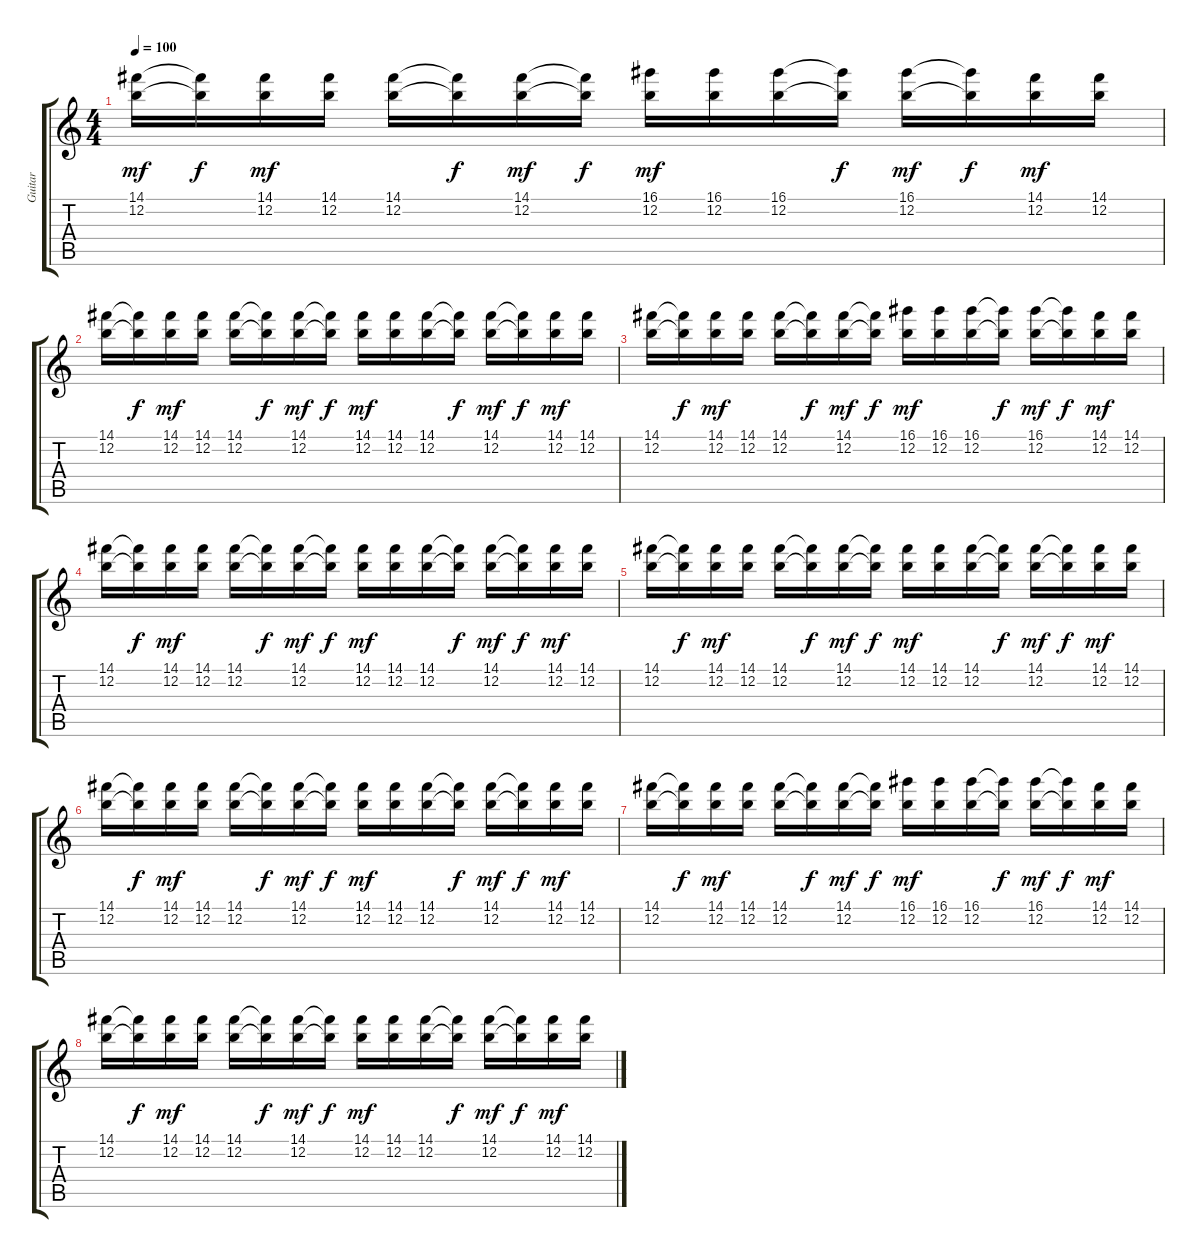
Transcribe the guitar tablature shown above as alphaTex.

\track ("Guitar " "Guitar ") {instrument acousticguitarsteel}
\staff {score tabs}
\tuning (E4 B3 G3 D3 A2 E2) {hide}
\ts (4 4)
\tempo 100
\clef g2
\ks c
(14.1 12.2).16{dy mf} (14.1{t} 12.2{t}).16{dy f} (14.1 12.2).16{dy mf} (14.1 12.2).16 (14.1 12.2).16 (14.1{t} 12.2{t}).16{dy f} (14.1 12.2).16{dy mf} (14.1{t} 12.2{t}).16{dy f} (16.1 12.2).16{dy mf} (16.1 12.2).16 (16.1 12.2).16 (16.1{t} 12.2{t}).16{dy f} (16.1 12.2).16{dy mf} (16.1{t} 12.2{t}).16{dy f} (14.1 12.2).16{dy mf} (14.1 12.2).16 |
(14.1 12.2).16 (14.1{t} 12.2{t}).16{dy f} (14.1 12.2).16{dy mf} (14.1 12.2).16 (14.1 12.2).16 (14.1{t} 12.2{t}).16{dy f} (14.1 12.2).16{dy mf} (14.1{t} 12.2{t}).16{dy f} (14.1 12.2).16{dy mf} (14.1 12.2).16 (14.1 12.2).16 (14.1{t} 12.2{t}).16{dy f} (14.1 12.2).16{dy mf} (14.1{t} 12.2{t}).16{dy f} (14.1 12.2).16{dy mf} (14.1 12.2).16 |
(14.1 12.2).16 (14.1{t} 12.2{t}).16{dy f} (14.1 12.2).16{dy mf} (14.1 12.2).16 (14.1 12.2).16 (14.1{t} 12.2{t}).16{dy f} (14.1 12.2).16{dy mf} (14.1{t} 12.2{t}).16{dy f} (16.1 12.2).16{dy mf} (16.1 12.2).16 (16.1 12.2).16 (16.1{t} 12.2{t}).16{dy f} (16.1 12.2).16{dy mf} (16.1{t} 12.2{t}).16{dy f} (14.1 12.2).16{dy mf} (14.1 12.2).16 |
(14.1 12.2).16 (14.1{t} 12.2{t}).16{dy f} (14.1 12.2).16{dy mf} (14.1 12.2).16 (14.1 12.2).16 (14.1{t} 12.2{t}).16{dy f} (14.1 12.2).16{dy mf} (14.1{t} 12.2{t}).16{dy f} (14.1 12.2).16{dy mf} (14.1 12.2).16 (14.1 12.2).16 (14.1{t} 12.2{t}).16{dy f} (14.1 12.2).16{dy mf} (14.1{t} 12.2{t}).16{dy f} (14.1 12.2).16{dy mf} (14.1 12.2).16 |
(14.1 12.2).16 (14.1{t} 12.2{t}).16{dy f} (14.1 12.2).16{dy mf} (14.1 12.2).16 (14.1 12.2).16 (14.1{t} 12.2{t}).16{dy f} (14.1 12.2).16{dy mf} (14.1{t} 12.2{t}).16{dy f} (14.1 12.2).16{dy mf} (14.1 12.2).16 (14.1 12.2).16 (14.1{t} 12.2{t}).16{dy f} (14.1 12.2).16{dy mf} (14.1{t} 12.2{t}).16{dy f} (14.1 12.2).16{dy mf} (14.1 12.2).16 |
(14.1 12.2).16 (14.1{t} 12.2{t}).16{dy f} (14.1 12.2).16{dy mf} (14.1 12.2).16 (14.1 12.2).16 (14.1{t} 12.2{t}).16{dy f} (14.1 12.2).16{dy mf} (14.1{t} 12.2{t}).16{dy f} (14.1 12.2).16{dy mf} (14.1 12.2).16 (14.1 12.2).16 (14.1{t} 12.2{t}).16{dy f} (14.1 12.2).16{dy mf} (14.1{t} 12.2{t}).16{dy f} (14.1 12.2).16{dy mf} (14.1 12.2).16 |
(14.1 12.2).16 (14.1{t} 12.2{t}).16{dy f} (14.1 12.2).16{dy mf} (14.1 12.2).16 (14.1 12.2).16 (14.1{t} 12.2{t}).16{dy f} (14.1 12.2).16{dy mf} (14.1{t} 12.2{t}).16{dy f} (16.1 12.2).16{dy mf} (16.1 12.2).16 (16.1 12.2).16 (16.1{t} 12.2{t}).16{dy f} (16.1 12.2).16{dy mf} (16.1{t} 12.2{t}).16{dy f} (14.1 12.2).16{dy mf} (14.1 12.2).16 |
(14.1 12.2).16 (14.1{t} 12.2{t}).16{dy f} (14.1 12.2).16{dy mf} (14.1 12.2).16 (14.1 12.2).16 (14.1{t} 12.2{t}).16{dy f} (14.1 12.2).16{dy mf} (14.1{t} 12.2{t}).16{dy f} (14.1 12.2).16{dy mf} (14.1 12.2).16 (14.1 12.2).16 (14.1{t} 12.2{t}).16{dy f} (14.1 12.2).16{dy mf} (14.1{t} 12.2{t}).16{dy f} (14.1 12.2).16{dy mf} (14.1 12.2).16
